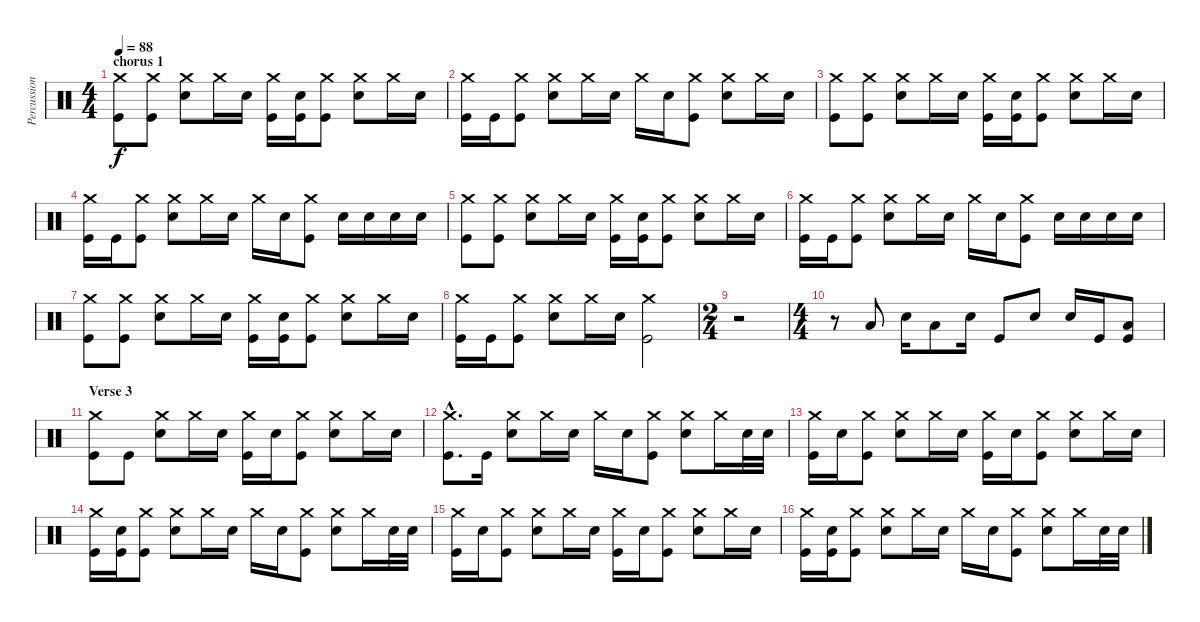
\track ("Percussion" "Percussion") {instrument percussion}
\staff {score}
\articulation defaults
\ts (4 4)
\section ("" "chorus 1")
\tempo 88
\clef neutral
\ks c
("Crash medium (hit)" "Kick (hit)").8{dy f} ("Crash medium (hit)" "Kick (hit)").8 ("Crash medium (hit)" "Snare (hit) 2").8 "Crash medium (hit)".16 "Snare (hit) 2".16 ("Crash medium (hit)" "Kick (hit)").16 ("Snare (hit) 2" "Kick (hit)").16 ("Crash medium (hit)" "Kick (hit)").8 ("Crash medium (hit)" "Snare (hit) 2").8 "Crash medium (hit)".16 "Snare (hit) 2".16 |
("Crash medium (hit)" "Kick (hit)").16 "Kick (hit)".16 ("Crash medium (hit)" "Kick (hit)").8 ("Crash medium (hit)" "Snare (hit) 2").8 "Crash medium (hit)".16 "Snare (hit) 2".16 "Crash medium (hit)".16 "Snare (hit) 2".16 ("Crash medium (hit)" "Kick (hit)").8 ("Crash medium (hit)" "Snare (hit) 2").8 "Crash medium (hit)".16 "Snare (hit) 2".16 |
("Crash medium (hit)" "Kick (hit)").8 ("Crash medium (hit)" "Kick (hit)").8 ("Crash medium (hit)" "Snare (hit) 2").8 "Crash medium (hit)".16 "Snare (hit) 2".16 ("Crash medium (hit)" "Kick (hit)").16 ("Snare (hit) 2" "Kick (hit)").16 ("Crash medium (hit)" "Kick (hit)").8 ("Crash medium (hit)" "Snare (hit) 2").8 "Crash medium (hit)".16 "Snare (hit) 2".16 |
("Crash medium (hit)" "Kick (hit)").16 "Kick (hit)".16 ("Crash medium (hit)" "Kick (hit)").8 ("Crash medium (hit)" "Snare (hit) 2").8 "Crash medium (hit)".16 "Snare (hit) 2".16 "Crash medium (hit)".16 "Snare (hit) 2".16 ("Crash medium (hit)" "Kick (hit)").8 "Snare (hit) 2".16 "Snare (hit) 2".16 "Snare (hit) 2".16 "Snare (hit) 2".16 |
("Crash medium (hit)" "Kick (hit)").8 ("Crash medium (hit)" "Kick (hit)").8 ("Crash medium (hit)" "Snare (hit) 2").8 "Crash medium (hit)".16 "Snare (hit) 2".16 ("Crash medium (hit)" "Kick (hit)").16 ("Snare (hit) 2" "Kick (hit)").16 ("Crash medium (hit)" "Kick (hit)").8 ("Crash medium (hit)" "Snare (hit) 2").8 "Crash medium (hit)".16 "Snare (hit) 2".16 |
("Crash medium (hit)" "Kick (hit)").16 "Kick (hit)".16 ("Crash medium (hit)" "Kick (hit)").8 ("Crash medium (hit)" "Snare (hit) 2").8 "Crash medium (hit)".16 "Snare (hit) 2".16 "Crash medium (hit)".16 "Snare (hit) 2".16 ("Crash medium (hit)" "Kick (hit)").8 "Snare (hit) 2".16 "Snare (hit) 2".16 "Snare (hit) 2".16 "Snare (hit) 2".16 |
("Crash medium (hit)" "Kick (hit)").8 ("Crash medium (hit)" "Kick (hit)").8 ("Crash medium (hit)" "Snare (hit) 2").8 "Crash medium (hit)".16 "Snare (hit) 2".16 ("Crash medium (hit)" "Kick (hit)").16 ("Snare (hit) 2" "Kick (hit)").16 ("Crash medium (hit)" "Kick (hit)").8 ("Crash medium (hit)" "Snare (hit) 2").8 "Crash medium (hit)".16 "Snare (hit) 2".16 |
("Crash medium (hit)" "Kick (hit)").16 "Kick (hit)".16 ("Crash medium (hit)" "Kick (hit)").8 ("Crash medium (hit)" "Snare (hit) 2").8 "Crash medium (hit)".16 "Snare (hit) 2".16 ("Crash medium (hit)" "Kick (hit)").2 |
\ts (2 4)
r.2 |
\ts (4 4)
r.8 "Low Tom (hit)".8 "Snare (hit) 2".16 "Low Tom (hit)".8 "Snare (hit) 2".16 "Kick (hit)".8 "Snare (hit) 2".8 "Snare (hit) 2".16 "Kick (hit)".16 ("Low Tom (hit)" "Kick (hit)").8 |
\section ("" "Verse 3")
("Crash medium (hit)" "Kick (hit)").8 "Kick (hit)".8 ("Crash medium (hit)" "Snare (hit) 2").8 "Crash medium (hit)".16 "Snare (hit) 2".16 ("Crash medium (hit)" "Kick (hit)").16 "Snare (hit) 2".16 ("Crash medium (hit)" "Kick (hit)").8 ("Crash medium (hit)" "Snare (hit) 2").8 "Crash medium (hit)".16 "Snare (hit) 2".16 |
("Crash medium (hit)"{hac} "Kick (hit)"{hac}).8{d} "Kick (hit)".16 ("Crash medium (hit)" "Snare (hit) 2").8 "Crash medium (hit)".16 "Snare (hit) 2".16 "Crash medium (hit)".16 "Snare (hit) 2".16 ("Crash medium (hit)" "Kick (hit)").8 ("Crash medium (hit)" "Snare (hit) 2").8 "Crash medium (hit)".16 "Snare (hit) 2".32 "Snare (hit) 2".32 |
("Crash medium (hit)" "Kick (hit)").16 "Snare (hit) 2".16 ("Crash medium (hit)" "Kick (hit)").8 ("Crash medium (hit)" "Snare (hit) 2").8 "Crash medium (hit)".16 "Snare (hit) 2".16 ("Crash medium (hit)" "Kick (hit)").16 "Snare (hit) 2".16 ("Crash medium (hit)" "Kick (hit)").8 ("Crash medium (hit)" "Snare (hit) 2").8 "Crash medium (hit)".16 "Snare (hit) 2".16 |
("Crash medium (hit)" "Kick (hit)").16 ("Snare (hit) 2" "Kick (hit)").16 ("Crash medium (hit)" "Kick (hit)").8 ("Crash medium (hit)" "Snare (hit) 2").8 "Crash medium (hit)".16 "Snare (hit) 2".16 "Crash medium (hit)".16 "Snare (hit) 2".16 ("Crash medium (hit)" "Kick (hit)").8 ("Crash medium (hit)" "Snare (hit) 2").8 "Crash medium (hit)".16 "Snare (hit) 2".32 "Snare (hit) 2".32 |
("Crash medium (hit)" "Kick (hit)").16 "Snare (hit) 2".16 ("Crash medium (hit)" "Kick (hit)").8 ("Crash medium (hit)" "Snare (hit) 2").8 "Crash medium (hit)".16 "Snare (hit) 2".16 ("Crash medium (hit)" "Kick (hit)").16 "Snare (hit) 2".16 ("Crash medium (hit)" "Kick (hit)").8 ("Crash medium (hit)" "Snare (hit) 2").8 "Crash medium (hit)".16 "Snare (hit) 2".16 |
("Crash medium (hit)" "Kick (hit)").16 ("Snare (hit) 2" "Kick (hit)").16 ("Crash medium (hit)" "Kick (hit)").8 ("Crash medium (hit)" "Snare (hit) 2").8 "Crash medium (hit)".16 "Snare (hit) 2".16 "Crash medium (hit)".16 "Snare (hit) 2".16 ("Crash medium (hit)" "Kick (hit)").8 ("Crash medium (hit)" "Snare (hit) 2").8 "Crash medium (hit)".16 "Snare (hit) 2".32 "Snare (hit) 2".32
